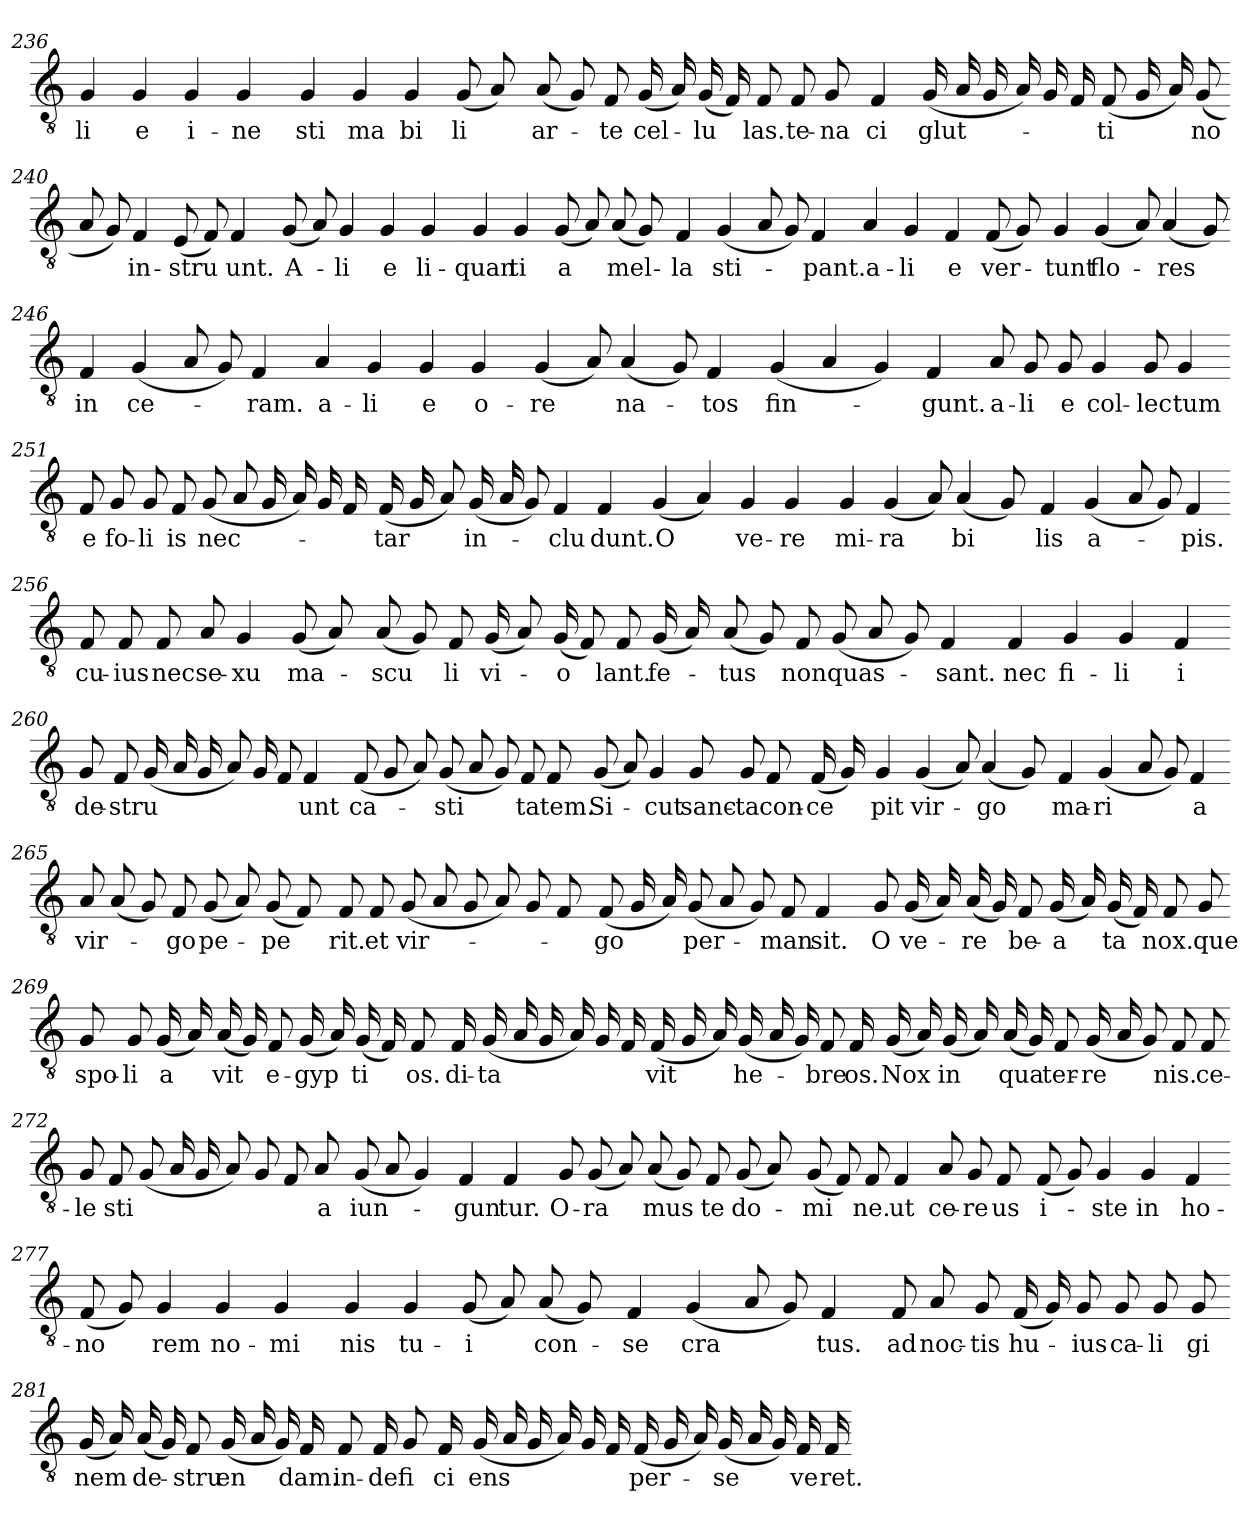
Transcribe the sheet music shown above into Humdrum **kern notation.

**kern	**text
*part1	*part1
*staff1	*staff1
*clefGv2	*
*k[]	*
=236	=236
4G	li
4G	-e
4G	i-
4G	ne
=237-	=237-
4G	sti
4G	ma
4G	bi
(8G	-li
8A)	.
=238-	=238-
(8A	ar-
8G)	.
8F	-te
(16G	cel-
16A)	.
(16G	lu
16F)	.
8F	-las.
8F	te-
8G	na
=239-	=239-
4F	-ci
(16G	glut-
16A	.
16G	.
16A)	.
16G	.
16F	.
(8F	ti
16G	.
16A)	.
(8G	-no
=240-	=240-
8A	.
8G)	.
4F	in-
(8E	stru
8F)	.
4F	-unt.
=241-	=241-
(8G	A-
8A)	.
4G	li
4G	-e
4G	li-
=242-	=242-
4G	quan
4G	ti
(8G	-a
8A)	.
(8A	mel-
8G)	.
=243-	=243-
4F	-la
(4G	sti-
8A	.
8G)	.
4F	-pant.
=244-	=244-
4A	a-
4G	li
4F	-e
(8F	ver-
8G)	.
=245-	=245-
4G	-tunt
(4G	flo-
8A)	.
(4A	-res
8G)	.
=246-	=246-
4F	in
(4G	ce-
8A	.
8G)	.
4F	-ram.
=247-	=247-
4A	a-
4G	li
4G	-e
4G	o-
=248-	=248-
(4G	-re
8A)	.
(4A	na-
8G)	.
4F	-tos
=249-	=249-
(4G	fin-
4A	.
4G)	.
4F	-gunt.
=250-	=250-
8A	a-
8G	li
8G	-e
4G	col-
8G	lec
4G	-tum
=251-	=251-
8F	e
8G	fo-
8G	li
8F	-is
(8G	nec-
8A	.
16G	.
16A)	.
16G	.
16F	.
=252-	=252-
(16F	-tar
16G	.
8A)	.
(16G	in-
16A	.
8G)	.
4F	clu
4F	-dunt.
=253-	=253-
(4G	O
4A)	.
4G	ve-
4G	-re
=254-	=254-
4G	mi-
(4G	ra
8A)	.
(4A	bi
8G)	.
=255-	=255-
4F	-lis
(4G	a-
8A	.
8G)	.
4F	-pis.
=256-	=256-
8F	cu-
8F	-ius
8F	nec
8A	se-
4G	-xu
(8G	ma-
8A)	.
=257-	=257-
(8A	scu
8G)	.
8F	-li
(16G	vi-
8A)	.
(16G	o
8F)	.
8F	-lant.
(16G	fe-
16A)	.
=258-	=258-
(8A	-tus
8G)	.
8F	non
(8G	quas-
8A	.
8G)	.
4F	-sant.
=259-	=259-
4F	nec
4G	fi-
4G	li
4F	-i
=260-	=260-
8G	de-
8F	stru
(16G	.
16A	.
16G	.
8A)	.
16G	.
8F	.
4F	-unt
=261-	=261-
(8F	ca-
8G	.
8A)	.
(8G	sti
8A	.
8G)	.
8F	ta
8F	-tem.
=262-	=262-
(8G	Si-
8A)	.
4G	-cut
8G	sanc-
8G	-ta
8F	con-
(16F	ce
16G)	.
=263-	=263-
4G	-pit
(4G	vir-
8A)	.
(4A	-go
8G)	.
=264-	=264-
4F	ma-
(4G	ri
8A	.
8G)	.
4F	-a
=265-	=265-
8A	vir-
(8A	.
8G)	.
8F	-go
(8G	pe-
8A)	.
(8G	pe
8F)	.
=266-	=266-
8F	-rit.
8F	et
(8G	vir-
8A	.
8G	.
8A)	.
8G	.
8F	.
=267-	=267-
(8F	-go
16G	.
16A)	.
(8G	per-
8A	.
8G)	.
8F	man
4F	-sit.
=268-	=268-
8G	O
(16G	ve-
16A)	.
(16A	-re
16G)	.
8F	be-
(16G	a
16A)	.
(16G	-ta
16F)	.
8F	nox.
8G	que
=269-	=269-
8G	spo-
8G	li
(16G	a
16A)	.
(16A	-vit
16G)	.
8F	e-
(16G	gyp
16A)	.
(16G	ti
16F)	.
8F	-os.
=270-	=270-
16F	di-
(16G	ta
16A	.
16G	.
16A)	.
16G	.
16F	.
(16F	-vit
16G	.
16A)	.
(16G	he-
16A	.
16G)	.
8F	bre
16F	-os.
=271-	=271-
(16G	Nox
16A)	.
(16G	in
16A)	.
(16A	qua
16G)	.
8F	ter-
(16G	re
16A	.
8G)	.
8F	-nis.
8F	ce-
=272-	=272-
8G	le
8F	sti
(8G	.
16A	.
16G	.
8A)	.
8G	.
8F	.
8A	-a
=273-	=273-
(8G	iun-
8A	.
4G)	.
4F	gun
4F	-tur.
=274-	=274-
8G	O-
(8G	ra
8A)	.
(8A	-mus
8G)	.
8F	te
(8G	do-
8A)	.
=275-	=275-
(8G	mi
8F)	.
8F	-ne.
4F	ut
8A	ce-
8G	re
8F	-us
=276-	=276-
(8F	i-
8G)	.
4G	-ste
4G	in
4F	ho-
=277-	=277-
(8F	no
8G)	.
4G	-rem
4G	no-
4G	mi
=278-	=278-
4G	-nis
4G	tu-
(8G	-i
8A)	.
(8A	con-
8G)	.
=279-	=279-
4F	se
(4G	cra
8A	.
8G)	.
4F	-tus.
=280-	=280-
8F	ad
8A	noc-
8G	-tis
(16F	hu-
16G)	.
8G	-ius
8G	ca-
8G	li
8G	gi
=281-	=281-
(16G	-nem
16A)	.
(16A	de-
16G)	.
8F	stru
(16G	en
16A	.
16G)	.
16F	-dam.
8F	in-
16F	de
8G	fi
16F	ci
=282-	=282-
(16G	-ens
16A	.
16G	.
16A)	.
16G	.
16F	.
(16F	per-
16G	.
16A)	.
(16G	se
16A	.
16G)	.
16F	ve
16F	-ret.
=-	=-
*-	*-
